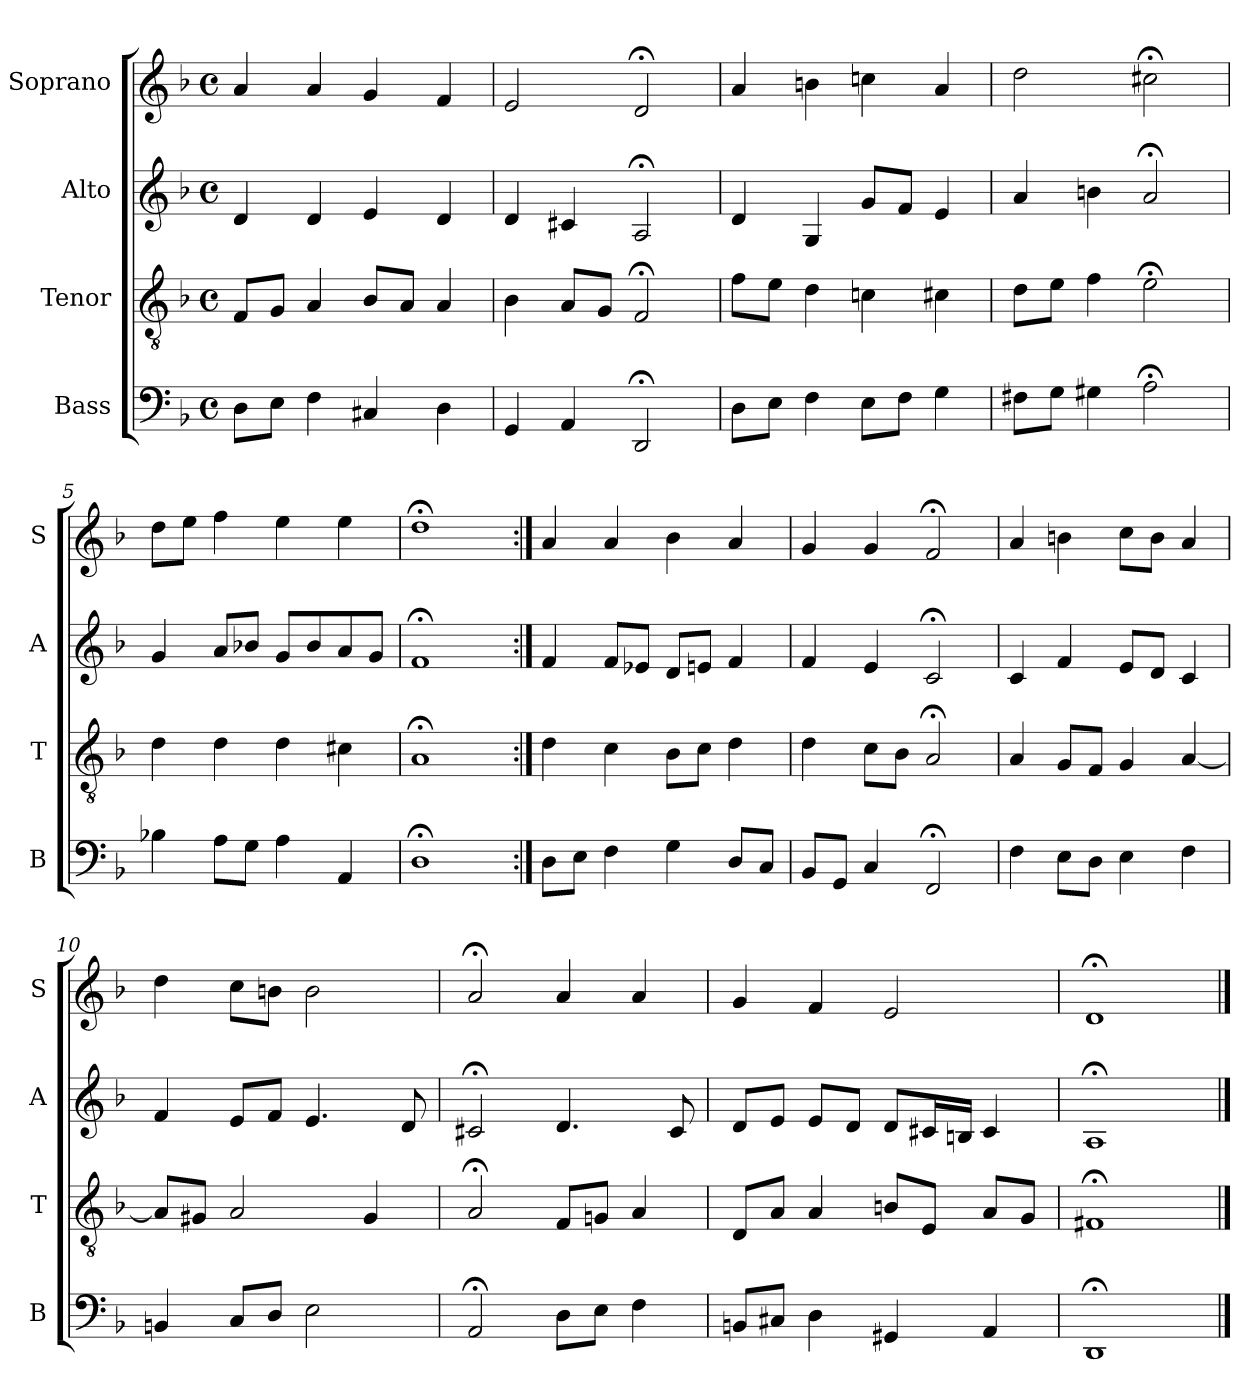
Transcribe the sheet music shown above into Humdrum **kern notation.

**kern	**kern	**kern	**kern
*part4	*part3	*part2	*part1
*staff4	*staff3	*staff2	*staff1
*I"Bass	*I"Tenor	*I"Alto	*I"Soprano
*I'B	*I'T	*I'A	*I'S
*clefF4	*clefGv2	*clefG2	*clefG2
*k[b-]	*k[b-]	*k[b-]	*k[b-]
*d:	*d:	*d:	*d:
*M4/4	*M4/4	*M4/4	*M4/4
*met(c)	*met(c)	*met(c)	*met(c)
*MM100	*MM100	*MM100	*MM100
=1	=1	=1	=1
8DL	8FL	4d	4a
8EJ	8GJ	.	.
4F	4A	4d	4a
4C#X	8B-L	4e	4g
.	8AJ	.	.
4D	4A	4d	4f
=2	=2	=2	=2
4GG	4B-	4d	2e
4AA	8AL	4c#X	.
.	8GJ	.	.
2DD;<	2F;<	2A;<	2d;<
=3	=3	=3	=3
8DL	8fL	4d	4a
8EJ	8eJ	.	.
4Fi	4di	4Gi	4bni
8EL	4cn	8gL	4ccn
8FJ	.	8fJ	.
4Gi	4c#Xi	4ei	4ai
=4	=4	=4	=4
8F#XL	8dL	4a	2dd
8GJ	8eJ	.	.
4G#X	4f	4bn	.
2A;<	2e;<	2a;<	2cc#X;<
=5	=5	=5	=5
4B-X	4d	4g	8ddL
.	.	.	8eeJ
8AL	4d	8aL	4ff
8GJ	.	8b-XJ	.
4A	4d	8gL	4ee
.	.	8b-	.
4AA	4c#X	8a	4ee
.	.	8gJ	.
=6	=6	=6	=6
1D;<	1A;<	1f;<	1dd;<
=7:|!	=7:|!	=7:|!	=7:|!
8DL	4d	4f	4a
8EJ	.	.	.
4F	4c	8fL	4a
.	.	8e-XJ	.
4G	8B-L	8dL	4b-
.	8cJ	8enJ	.
8DL	4d	4f	4a
8CJ	.	.	.
=8	=8	=8	=8
8BB-L	4d	4f	4g
8GGJ	.	.	.
4C	8cL	4e	4g
.	8B-J	.	.
2FF;<	2A;<	2c;<	2f;<
=9	=9	=9	=9
4F	4A	4c	4a
8EL	8GL	4f	4bn
8DJ	8FJ	.	.
4E	4G	8eL	8ccL
.	.	8dJ	8bJ
4F	[4A	4c	4a
=10	=10	=10	=10
4BBn	8AL]	4f	4dd
.	8G#XJ	.	.
8CL	2A	8eL	8ccL
8DJ	.	8fJ	8bnJ
2E	.	4.e	2b
.	4G#	.	.
.	.	8d	.
=11	=11	=11	=11
2AA;<	2A;<	2c#X;<	2a;<
8DL	8FL	4.d	4a
8EJ	8GnJ	.	.
4F	4A	.	4a
.	.	8c#	.
=12	=12	=12	=12
8BBnL	8DL	8dL	4g
8C#XJ	8AJ	8eJ	.
4D	4A	8eL	4f
.	.	8dJ	.
4GG#X	8BnL	8dL	2e
.	8EJ	16c#XL	.
.	.	16BnJJ	.
4AA	8AL	4c#	.
.	8GJ	.	.
=13	=13	=13	=13
1DD;<	1F#X;<	1A;<	1d;<
==	==	==	==
*-	*-	*-	*-
